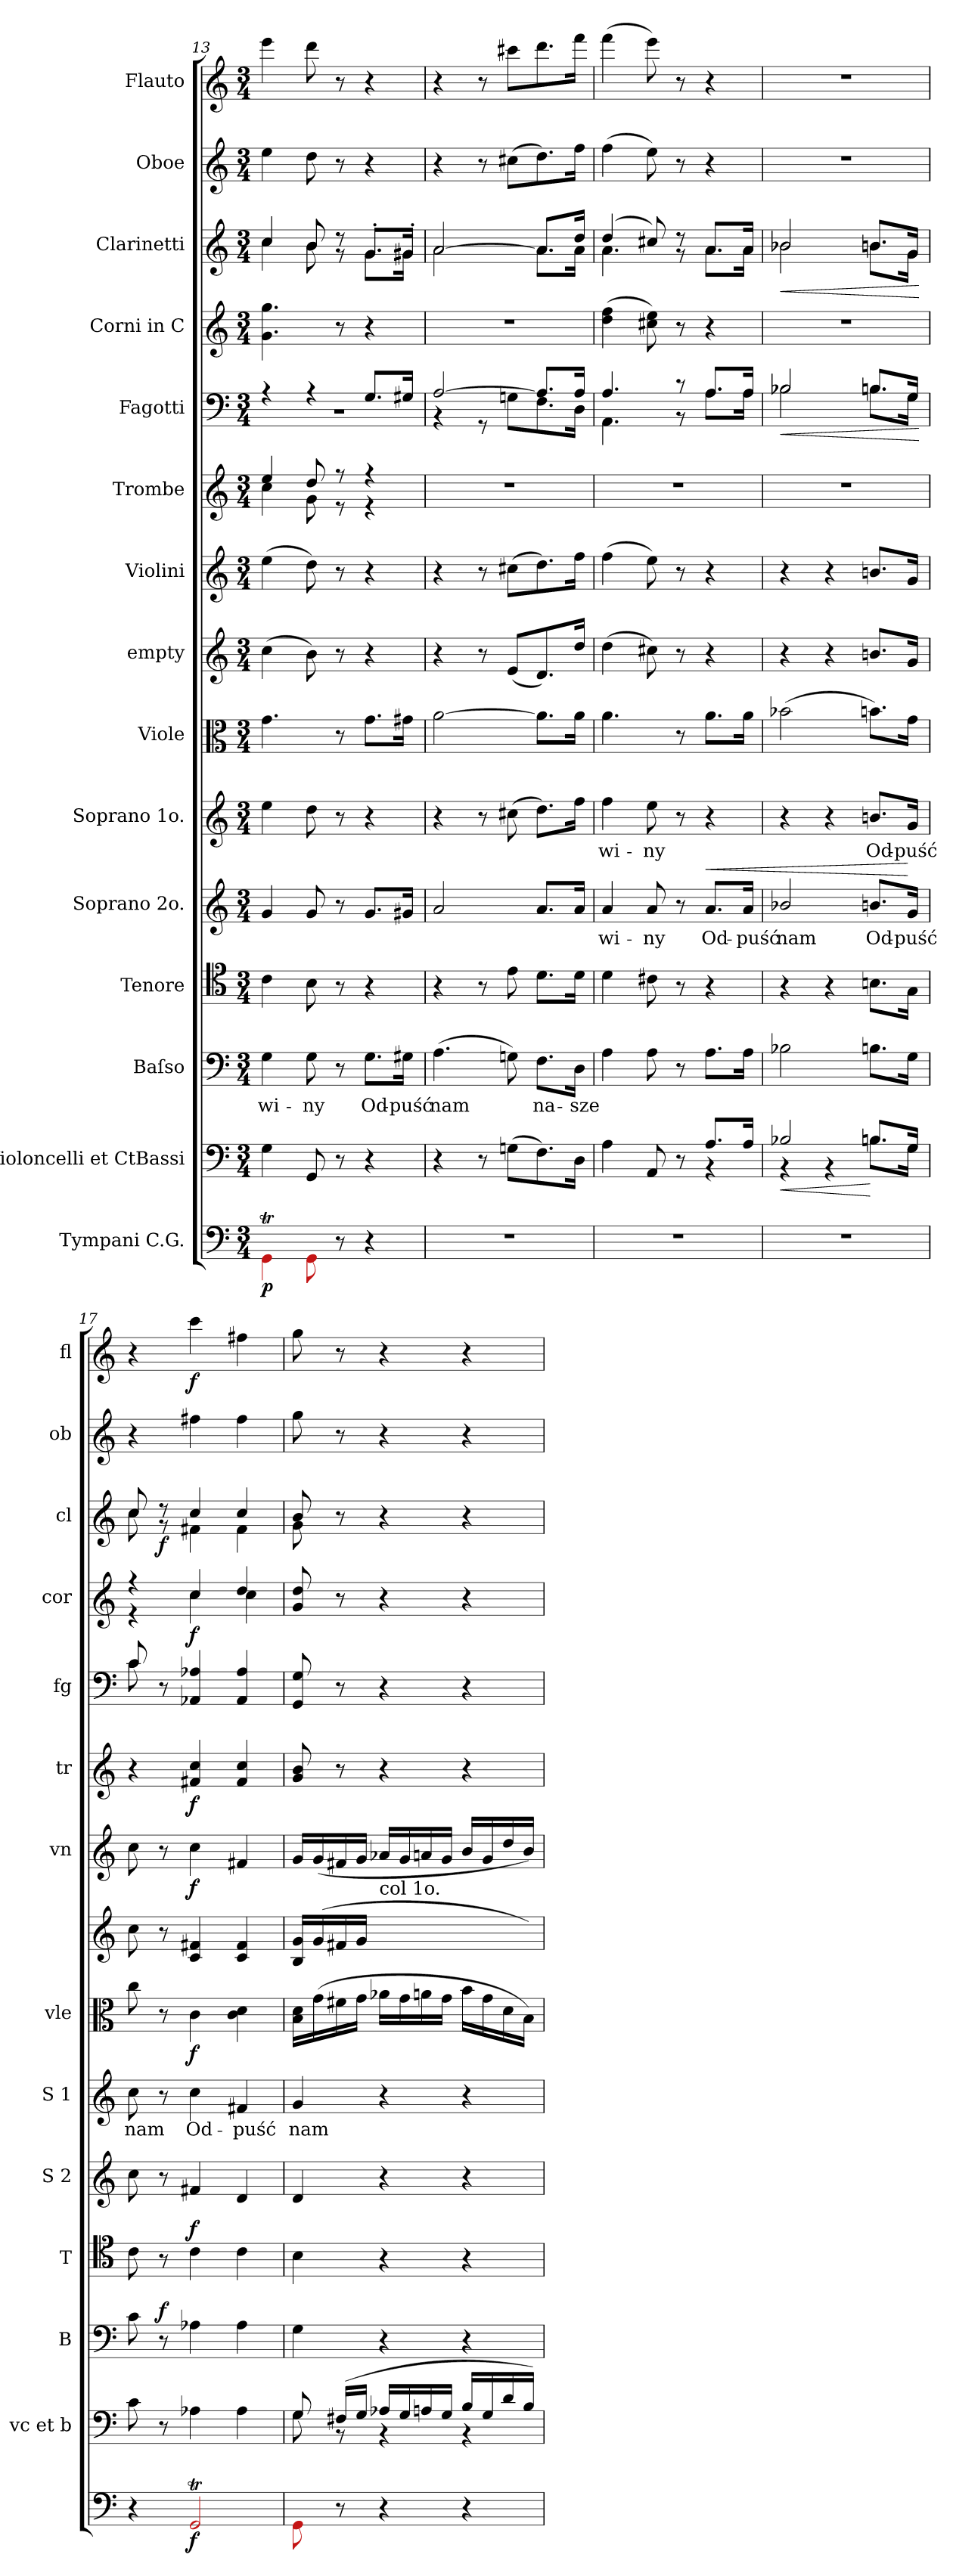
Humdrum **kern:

**kern	**dynam	**kern	**dynam	**kern	**text	**dynam	**kern	**dynam	**kern	**text	**dynam	**kern	**text	**kern	**dynam	**kern	**kern	**dynam	**kern	**dynam	**kern	**dynam	**kern	**dynam	**kern	**dynam	**kern	**kern	**dynam
*part15	*part15	*part14	*part14	*part13	*part13	*part13	*part12	*part12	*part11	*part11	*part11	*part10	*part10	*part9	*part9	*part8	*part7	*part7	*part6	*part6	*part5	*part5	*part4	*part4	*part3	*part3	*part2	*part1	*part1
*staff15	*staff15	*staff14	*staff14	*staff13	*staff13	*staff13	*staff12	*staff12	*staff11	*staff11	*staff11	*staff10	*staff10	*staff9	*staff9	*staff8	*staff7	*staff7	*staff6	*staff6	*staff5	*staff5	*staff4	*staff4	*staff3	*staff3	*staff2	*staff1	*staff1
*I"Tympani C.G.	*	*I"Violoncelli et CtBassi	*	*I"Baſso	*	*	*I"Tenore	*	*I"Soprano 2o.	*	*	*I"Soprano 1o.	*	*I"Viole	*	*I"empty	*I"Violini	*	*I"Trombe	*	*I"Fagotti	*	*I"Corni in C	*	*I"Clarinetti	*	*I"Oboe	*I"Flauto	*
*	*	*I'vc et b	*	*I'B	*	*	*I'T	*	*I'S 2	*	*	*I'S 1	*	*I'vle	*	*	*I'vn	*	*I'tr	*	*I'fg	*	*I'cor	*	*I'cl	*	*I'ob	*I'fl	*
*clefF4	*	*clefF4	*	*clefF4	*	*	*clefC4	*	*clefG2	*	*	*clefG2	*	*clefC3	*	*clefG2	*clefG2	*	*clefG2	*	*clefF4	*	*clefG2	*	*clefG2	*	*clefG2	*clefG2	*
*k[]	*	*k[]	*	*k[]	*	*	*k[]	*	*k[]	*	*	*k[]	*	*k[]	*	*k[]	*k[]	*	*k[]	*	*k[]	*	*k[]	*	*k[]	*	*k[]	*k[]	*
*C:	*	*C:	*	*C:	*	*	*C:	*	*C:	*	*	*C:	*	*C:	*	*C:	*C:	*	*C:	*	*C:	*	*C:	*	*C:	*	*C:	*C:	*
*M3/4	*	*M3/4	*	*M3/4	*	*	*M3/4	*	*M3/4	*	*	*M3/4	*	*M3/4	*	*M3/4	*M3/4	*	*M3/4	*	*M3/4	*	*M3/4	*	*M3/4	*	*M3/4	*M3/4	*
=13	=13	=13	=13	=13	=13	=13	=13	=13	=13	=13	=13	=13	=13	=13	=13	=13	=13	=13	=13	=13	=13	=13	=13	=13	=13	=13	=13	=13	=13
*	*	*	*	*	*	*	*	*	*	*	*	*	*	*	*	*	*	*	*^	*	*^	*	*	*	*^	*	*	*	*
4Ret\	p	4G\	.	4G\	wi-	.	4c\	.	4g/	.	.	4ee\	.	4.g\	.	(4cc\	(4ee\	.	4ee/	4cc\	.	4r	2.r	.	4.g\ 4.gg\	.	4cc/	4cc\	.	4ee\	4eee\	.
8Re\	.	8GG/	.	8G\	-ny	.	8B\	.	8g/	.	.	8dd\	.	.	.	8b\)	8dd\)	.	8dd/	8g\	.	4r	.	.	.	.	8b/	8b\	.	8dd\	8ddd\	.
8r	.	8r	.	8r	.	.	8r	.	8r	.	.	8r	.	8r	.	8r	8r	.	8r	8r	.	.	.	.	8r	.	8r	8r	.	8r	8r	.
4r	.	4r	.	8.G\L	Od-	.	4r	.	8.g/L	.	.	4r	.	8.g\L	.	4r	4r	.	4r	4r	.	8.G/L	.	.	4r	.	8.g'/L	8.g\L	.	4r	4r	.
.	.	.	.	16G#X\Jk	-puść	.	.	.	16g#X/Jk	.	.	.	.	16g#X\Jk	.	.	.	.	.	.	.	16G#X/Jk	.	.	.	.	16g#X'/Jk	16g#X\Jk	.	.	.	.
*	*	*	*	*	*	*	*	*	*	*	*	*	*	*	*	*	*	*	*v	*v	*	*	*	*	*	*	*	*	*	*	*	*
=14	=14	=14	=14	=14	=14	=14	=14	=14	=14	=14	=14	=14	=14	=14	=14	=14	=14	=14	=14	=14	=14	=14	=14	=14	=14	=14	=14	=14	=14	=14	=14
2.r	.	4r	.	(4.A\	nam	.	4r	.	2a/	.	.	4r	.	[2a\	.	4r	4r	.	2.r	.	[2A/	4r	.	2.r	.	[2a/	2a\	.	4r	4r	.
.	.	8r	.	.	.	.	8r	.	.	.	.	8r	.	.	.	8r	8r	.	.	.	.	8rGG	.	.	.	.	.	.	8r	8r	.
.	.	(8Gn\L	.	8Gn\)	.	.	8e\	.	.	.	.	(8cc#X\	.	.	.	(8e/L	(8cc#X\L	.	.	.	.	8Gn\L	.	.	.	.	.	.	(8cc#X\L	8ccc#X\L	.
.	.	8.F\)	.	8.F\L	na-	.	8.d\L	.	8.a/L	.	.	8.dd\L)	.	8.a\L]	.	8.d/)	8.dd\)	.	.	.	8.A/L]	8.F\	.	.	.	8.a/L]	8.a\L	.	8.dd\)	8.ddd\	.
.	.	16D\Jk	.	16D\Jk	-sze	.	16d\Jk	.	16a/Jk	.	.	16ff\Jk	.	16a\Jk	.	16dd/Jk	16ff\Jk	.	.	.	16A/Jk	16D\Jk	.	.	.	16dd/Jk	16a\Jk	.	16ff\Jk	16fff\Jk	.
=15	=15	=15	=15	=15	=15	=15	=15	=15	=15	=15	=15	=15	=15	=15	=15	=15	=15	=15	=15	=15	=15	=15	=15	=15	=15	=15	=15	=15	=15	=15	=15
*	*	*^	*	*	*	*	*	*	*	*	*	*	*	*	*	*	*	*	*	*	*	*	*	*	*	*	*	*	*	*	*
2.r	.	4A\	2ryy	.	4A\	.	.	4d\	.	4a/	wi-	.	4ff\	wi-	4.a\	.	(4dd\	(4ff\	.	2.r	.	4.A/	4.AA\	.	(4dd\ 4ff\	.	(4dd/	4.a\	.	(4ff\	(4fff\	.
.	.	8AA/	.	.	8A\	.	.	8c#X\	.	8a/	-ny	.	8ee\	-ny	.	.	8cc#X\)	8ee\)	.	.	.	.	.	.	8cc#X\ 8ee\)	.	8cc#X/)	.	.	8ee\)	8eee\)	.
.	.	8r	.	.	8r	.	.	8r	.	8r	.	.	8r	.	8r	.	8r	8r	.	.	.	8r	8r	.	8r	.	8r	8r	.	8r	8r	.
!	!	!	!	!	!	!	!	!	!	!	!	!LO:HP:a	!	!	!	!	!	!	!	!	!	!	!	!	!	!	!	!	!	!	!	!
.	.	8.A/L	4r	.	8.A\L	.	.	4r	.	8.a/L	Od-	<	4r	.	8.a\L	.	4r	4r	.	.	.	8.A/L	8.A\L	.	4r	.	8.a/L	8.a\L	.	4r	4r	.
.	.	16A/Jk	.	.	16A\Jk	.	.	.	.	16a/Jk	-puść	.	.	.	16a\Jk	.	.	.	.	.	.	16A/Jk	16A\Jk	.	.	.	16a/Jk	16a\Jk	.	.	.	.
=16	=16	=16	=16	=16	=16	=16	=16	=16	=16	=16	=16	=16	=16	=16	=16	=16	=16	=16	=16	=16	=16	=16	=16	=16	=16	=16	=16	=16	=16	=16	=16	=16
!	!	!	!	!LO:HP:b	!	!	!	!	!	!	!	!	!	!	!	!	!	!	!	!	!	!	!	!LO:HP:b	!	!	!	!	!LO:HP:b	!	!	!
2.r	.	2B-X/	4r	<	2B-X\	.	.	4r	.	2b-X/	nam	.	4r	.	(2b-X\	.	4r	4r	.	2.r	.	2B-X/	2B-X\	<	2.r	.	2b-X/	2b-X\	<	2.r	2.r	.
.	.	.	4r	.	.	.	.	4r	.	.	.	.	4r	.	.	.	4r	4r	.	.	.	.	.	.	.	.	.	.	.	.	.	.
.	.	8.Bn/L	8.Bn\L	[	8.Bn\L	.	.	8.Bn\L	.	8.bn/L	Od-	.	8.bn/L	Od-	8.bn\L)	.	8.bn/L	8.bn/L	.	.	.	8.Bn/L	8.Bn\L	.	.	.	8.bn/L	8.bn\L	.	.	.	.
.	.	16G/Jk	16G\Jk	.	16G\Jk	.	.	16G\Jk	.	16g/Jk	-puść	[	16g/Jk	-puść	16g\Jk	.	16g/Jk	16g/Jk	.	.	.	16G/Jk	16G\Jk	.	.	.	16g/Jk	16g\Jk	.	.	.	.
*	*	*v	*v	*	*	*	*	*	*	*	*	*	*	*	*	*	*	*	*	*	*	*v	*v	*	*	*	*v	*v	*	*	*	*
.	.	.	.	.	.	.	.	.	.	.	.	.	.	.	.	.	.	.	.	.	.	[	.	.	.	[	.	.	.
=17	=17	=17	=17	=17	=17	=17	=17	=17	=17	=17	=17	=17	=17	=17	=17	=17	=17	=17	=17	=17	=17	=17	=17	=17	=17	=17	=17	=17	=17
*	*	*	*	*	*	*	*	*	*	*	*	*	*	*	*	*	*	*	*	*	*^	*	*^	*	*^	*	*	*	*
4r	.	8c\	.	8c\	.	.	8c\	.	8cc\	.	.	8cc\	nam	8cc\	.	8cc\	8cc\	.	4r	.	8c/	8c\	.	4r	4r	.	8cc/	8cc\	.	4r	4r	.
!	!	!	!	!	!	!LO:DY:a	!	!	!	!	!	!	!	!	!	!	!	!	!	!	!	!	!	!	!	!	!	!	!	!	!	!
.	.	8r	.	8r	.	f	8r	.	8r	.	.	8r	.	8r	.	8r	8r	.	.	.	8r	8ryy	.	.	.	.	8r	8r	f	.	.	.
!	!	!	!	!	!	!	!	!LO:DY:a	!	!	!	!	!	!	!	!	!	!	!	!	!	!	!	!	!	!	!	!	!	!	!	!
2Ret/	f	4A-X\	.	4A-X\	.	.	4c\	f	4f#X/	.	.	4cc\	Od-	4c\	f	4c/ 4f#X/	4cc\	f	4f#X/ 4cc/	f	4AA-X/ 4A-X/	4ryy	.	4cc/	4cc\	f	4cc/	4f#X\	.	4ff#X\	4ccc\	f
.	.	4A-\	.	4A-\	.	.	4c\	.	4d/	.	.	4f#X/	-puść	4c\ 4d\	.	4c/ 4f#/	4f#X/	.	4f#/ 4cc/	.	4AA-/ 4A-/	4ryy	.	4dd/	4cc\	.	4cc/	4f#\	.	4ff#\	4ff#X\	.
*	*	*	*	*	*	*	*	*	*	*	*	*	*	*	*	*	*	*	*	*	*v	*v	*	*	*	*	*	*	*	*	*	*
*	*	*	*	*	*	*	*	*	*	*	*	*	*	*	*	*	*	*	*	*	*	*	*v	*v	*	*	*	*	*	*	*
=18	=18	=18	=18	=18	=18	=18	=18	=18	=18	=18	=18	=18	=18	=18	=18	=18	=18	=18	=18	=18	=18	=18	=18	=18	=18	=18	=18	=18	=18	=18
*	*	*^	*	*	*	*	*	*	*	*	*	*	*	*	*	*	*	*	*	*	*	*	*	*	*	*	*	*	*	*
8Re\	.	8G/	8G\	.	4G\	.	.	4B\	.	4d/	.	.	4g/	nam	16B\ 16d\LL	.	16B/ 16g/LL	16g/LL	.	8g/ 8b/	.	8GG/ 8G/	.	8g/ 8dd/	.	8b/	8g\	.	8gg\	8gg\	.
.	.	.	.	.	.	.	.	.	.	.	.	.	.	.	(16g\	.	(<16g/	(16g/	.	.	.	.	.	.	.	.	.	.	.	.	.
8r	.	(16F#X/LL	8r	.	.	.	.	.	.	.	.	.	.	.	16f#X\	.	16f#X/	16f#X/	.	8r	.	8r	.	8r	.	8r	8ryy	.	8r	8r	.
.	.	16G/JJ	.	.	.	.	.	.	.	.	.	.	.	.	16g\JJ	.	16g/JJ	16g/JJ	.	.	.	.	.	.	.	.	.	.	.	.	.
!	!	!	!	!	!	!	!	!	!	!	!	!	!	!	!	!	!LO:TX:a:t=col 1o.	!	!	!	!	!	!	!	!	!	!	!	!	!	!
4r	.	16A-X/LL	4r	.	4r	.	.	4r	.	4r	.	.	4r	.	16a-X\LL	.	16a-X/LLyy	16a-X/LL	.	4r	.	4r	.	4r	.	4r	4ryy	.	4r	4r	.
.	.	16G/	.	.	.	.	.	.	.	.	.	.	.	.	16g\	.	16g/yy	16g/	.	.	.	.	.	.	.	.	.	.	.	.	.
.	.	16An/	.	.	.	.	.	.	.	.	.	.	.	.	16an\	.	16an/yy	16an/	.	.	.	.	.	.	.	.	.	.	.	.	.
.	.	16G/JJ	.	.	.	.	.	.	.	.	.	.	.	.	16g\JJ	.	16g/JJyy	16g/JJ	.	.	.	.	.	.	.	.	.	.	.	.	.
4r	.	16B/LL	4r	.	4r	.	.	4r	.	4r	.	.	4r	.	16b\LL	.	16b\LLyy	16b/LL	.	4r	.	4r	.	4r	.	4r	4ryy	.	4r	4r	.
.	.	16G/	.	.	.	.	.	.	.	.	.	.	.	.	16g\	.	16g\yy	16g/	.	.	.	.	.	.	.	.	.	.	.	.	.
.	.	16d/	.	.	.	.	.	.	.	.	.	.	.	.	16d\	.	16dd\yy	16dd/	.	.	.	.	.	.	.	.	.	.	.	.	.
.	.	16B/JJ)	.	.	.	.	.	.	.	.	.	.	.	.	16B\JJ)	.	16b\JJyy)	16b/JJ)	.	.	.	.	.	.	.	.	.	.	.	.	.
*	*	*v	*v	*	*	*	*	*	*	*	*	*	*	*	*	*	*	*	*	*	*	*	*	*	*	*v	*v	*	*	*	*
=	=	=	=	=	=	=	=	=	=	=	=	=	=	=	=	=	=	=	=	=	=	=	=	=	=	=	=	=	=
*-	*-	*-	*-	*-	*-	*-	*-	*-	*-	*-	*-	*-	*-	*-	*-	*-	*-	*-	*-	*-	*-	*-	*-	*-	*-	*-	*-	*-	*-
